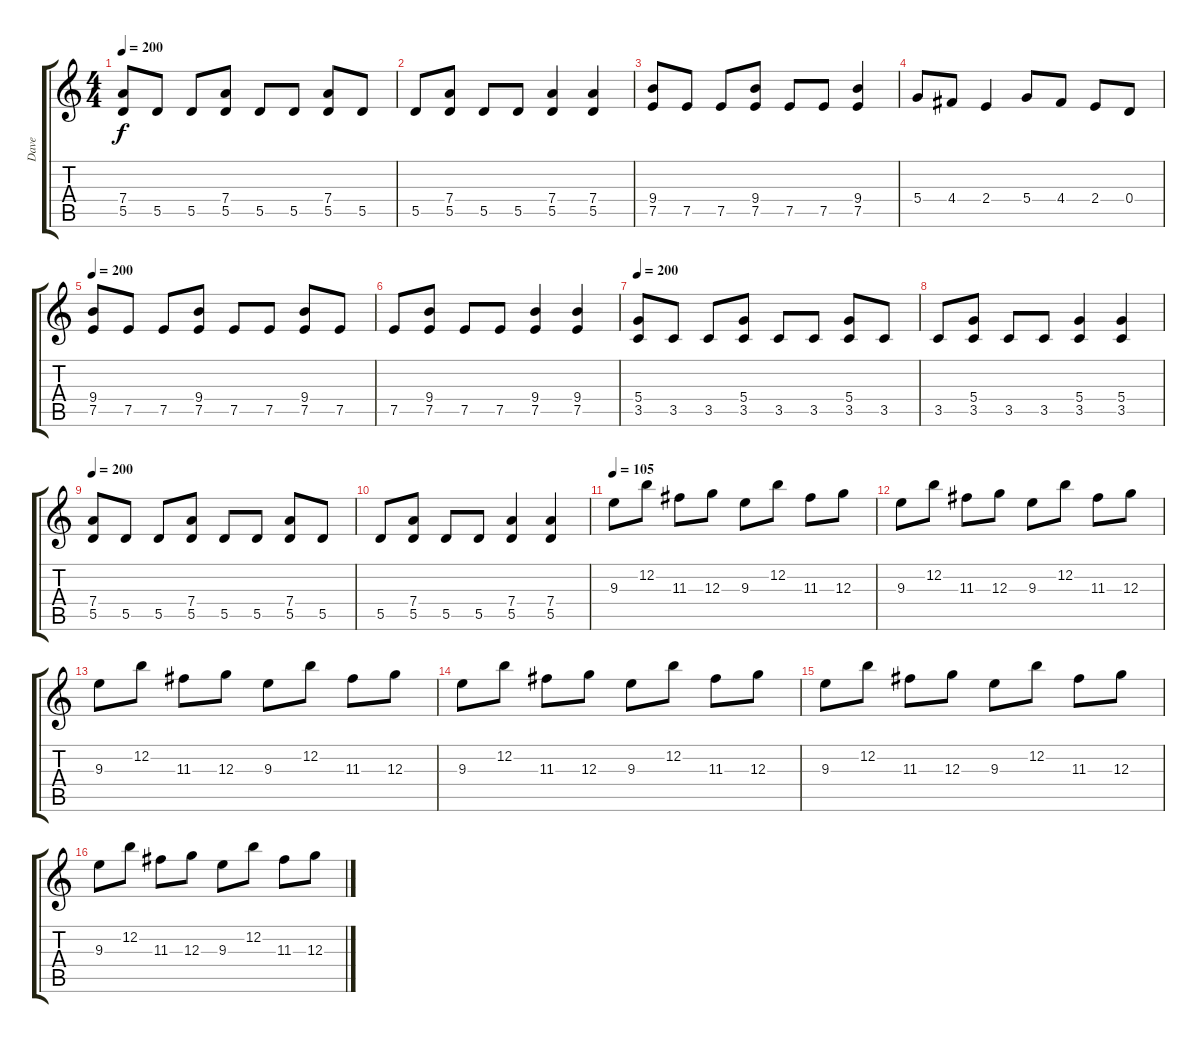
\track ("Dave" "Dave") {instrument distortionguitar}
\staff {score tabs}
\tuning (E4 B3 G3 D3 A2 E2) {hide}
\ts (4 4)
\tempo 200
\clef g2
\ks c
(7.4 5.5).8{dy f} 5.5.8 5.5.8 (7.4 5.5).8 5.5.8 5.5.8 (7.4 5.5).8 5.5.8 |
5.5.8 (7.4 5.5).8 5.5.8 5.5.8 (7.4 5.5).4 (7.4 5.5).4 |
(9.4 7.5).8 7.5.8 7.5.8 (9.4 7.5).8 7.5.8 7.5.8 (9.4 7.5).4 |
5.4.8 4.4.8 2.4.4 5.4.8 4.4.8 2.4.8 0.4.8 |
\tempo 200
(9.4 7.5).8 7.5.8 7.5.8 (9.4 7.5).8 7.5.8 7.5.8 (9.4 7.5).8 7.5.8 |
7.5.8 (9.4 7.5).8 7.5.8 7.5.8 (9.4 7.5).4 (9.4 7.5).4 |
\tempo 200
(5.4 3.5).8 3.5.8 3.5.8 (5.4 3.5).8 3.5.8 3.5.8 (5.4 3.5).8 3.5.8 |
3.5.8 (5.4 3.5).8 3.5.8 3.5.8 (5.4 3.5).4 (5.4 3.5).4 |
\tempo 200
(7.4 5.5).8 5.5.8 5.5.8 (7.4 5.5).8 5.5.8 5.5.8 (7.4 5.5).8 5.5.8 |
5.5.8 (7.4 5.5).8 5.5.8 5.5.8 (7.4 5.5).4 (7.4 5.5).4 |
\tempo 105
9.3.8 12.2.8 11.3.8 12.3.8 9.3.8 12.2.8 11.3.8 12.3.8 |
9.3.8 12.2.8 11.3.8 12.3.8 9.3.8 12.2.8 11.3.8 12.3.8 |
9.3.8 12.2.8 11.3.8 12.3.8 9.3.8 12.2.8 11.3.8 12.3.8 |
9.3.8 12.2.8 11.3.8 12.3.8 9.3.8 12.2.8 11.3.8 12.3.8 |
9.3.8 12.2.8 11.3.8 12.3.8 9.3.8 12.2.8 11.3.8 12.3.8 |
9.3.8 12.2.8 11.3.8 12.3.8 9.3.8 12.2.8 11.3.8 12.3.8
